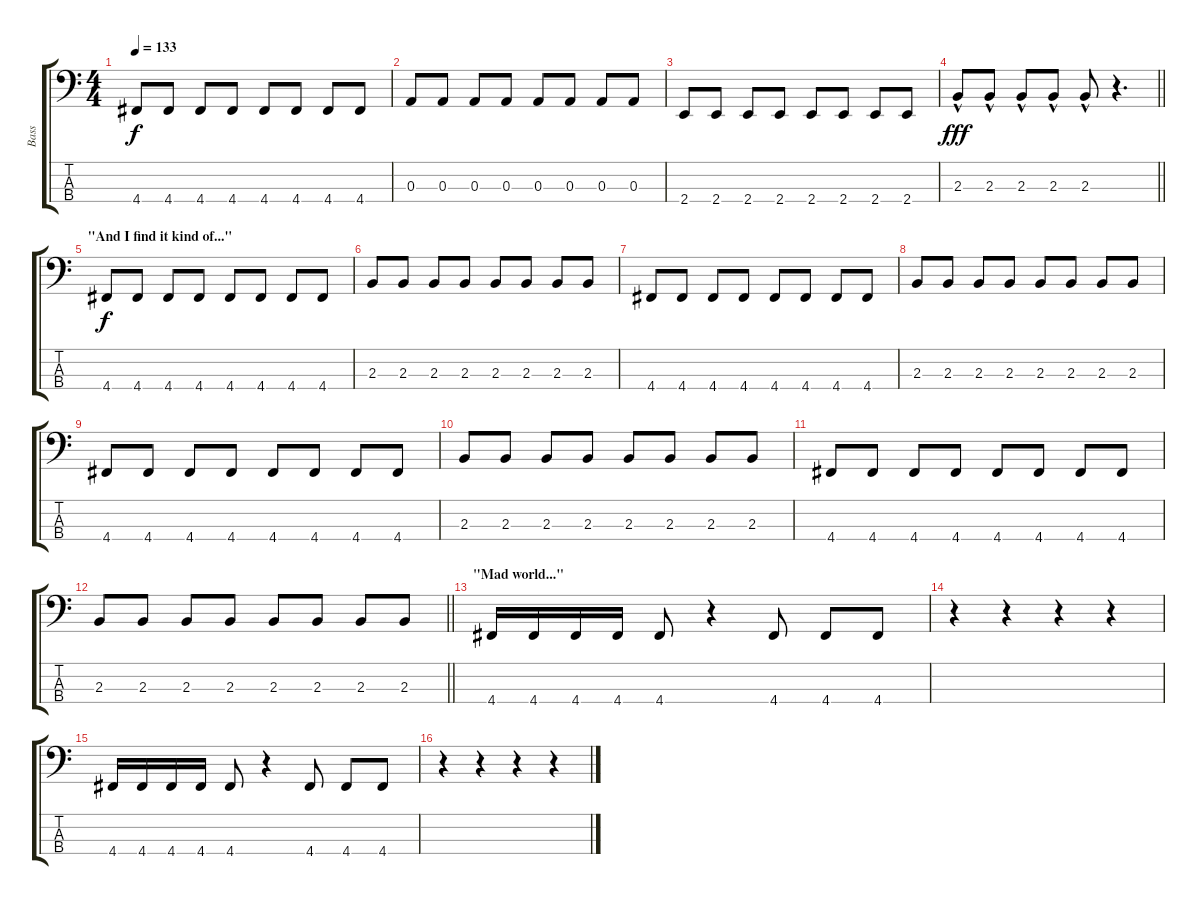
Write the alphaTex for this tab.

\track ("Bass" "Bass") {instrument electricbasspick}
\staff {score tabs}
\tuning (G2 D2 A1 D1) {hide}
\ts (4 4)
\tempo 133
\clef f4
\ks c
4.4.8{dy f} 4.4.8 4.4.8 4.4.8 4.4.8 4.4.8 4.4.8 4.4.8 |
0.3.8 0.3.8 0.3.8 0.3.8 0.3.8 0.3.8 0.3.8 0.3.8 |
2.4.8 2.4.8 2.4.8 2.4.8 2.4.8 2.4.8 2.4.8 2.4.8 |
\barLineRight lightlight
2.3{hac}.8{dy fff} 2.3{hac}.8 2.3{hac}.8 2.3{hac}.8 2.3{hac}.8 r.4{d} |
\section ("" "\"And I find it kind of...\"")
4.4.8{dy f} 4.4.8 4.4.8 4.4.8 4.4.8 4.4.8 4.4.8 4.4.8 |
2.3.8 2.3.8 2.3.8 2.3.8 2.3.8 2.3.8 2.3.8 2.3.8 |
4.4.8 4.4.8 4.4.8 4.4.8 4.4.8 4.4.8 4.4.8 4.4.8 |
2.3.8 2.3.8 2.3.8 2.3.8 2.3.8 2.3.8 2.3.8 2.3.8 |
4.4.8 4.4.8 4.4.8 4.4.8 4.4.8 4.4.8 4.4.8 4.4.8 |
2.3.8 2.3.8 2.3.8 2.3.8 2.3.8 2.3.8 2.3.8 2.3.8 |
4.4.8 4.4.8 4.4.8 4.4.8 4.4.8 4.4.8 4.4.8 4.4.8 |
\barLineRight lightlight
2.3.8 2.3.8 2.3.8 2.3.8 2.3.8 2.3.8 2.3.8 2.3.8 |
\section ("" "\"Mad world...\"")
4.4.16 4.4.16 4.4.16 4.4.16 4.4.8 r.4 4.4.8 4.4.8 4.4.8 |
r.4 r.4 r.4 r.4 |
4.4.16 4.4.16 4.4.16 4.4.16 4.4.8 r.4 4.4.8 4.4.8 4.4.8 |
r.4 r.4 r.4 r.4
